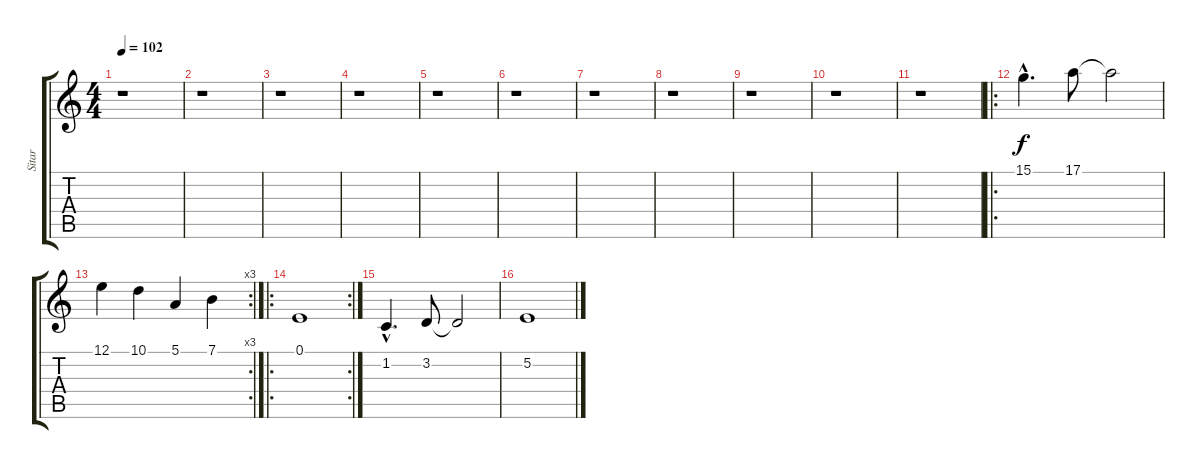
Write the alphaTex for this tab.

\track ("Sitar" "Sitar") {instrument sitar}
\staff {score tabs}
\tuning (E4 B3 G3 D3 A2 E2) {hide}
\ts (4 4)
\tempo 102
\clef g2
\ks c
r.1{dy f} |
r.1 |
r.1 |
r.1 |
r.1 |
r.1 |
r.1 |
r.1 |
r.1 |
r.1 |
r.1 |
\ro
15.1{hac}.4{d} 17.1.8 17.1{t}.2 |
\rc 3
12.1.4 10.1.4 5.1.4 7.1.4 |
\ro
\rc 2
0.1.1 |
1.2{hac}.4{d} 3.2.8 3.2{t}.2 |
5.2.1
